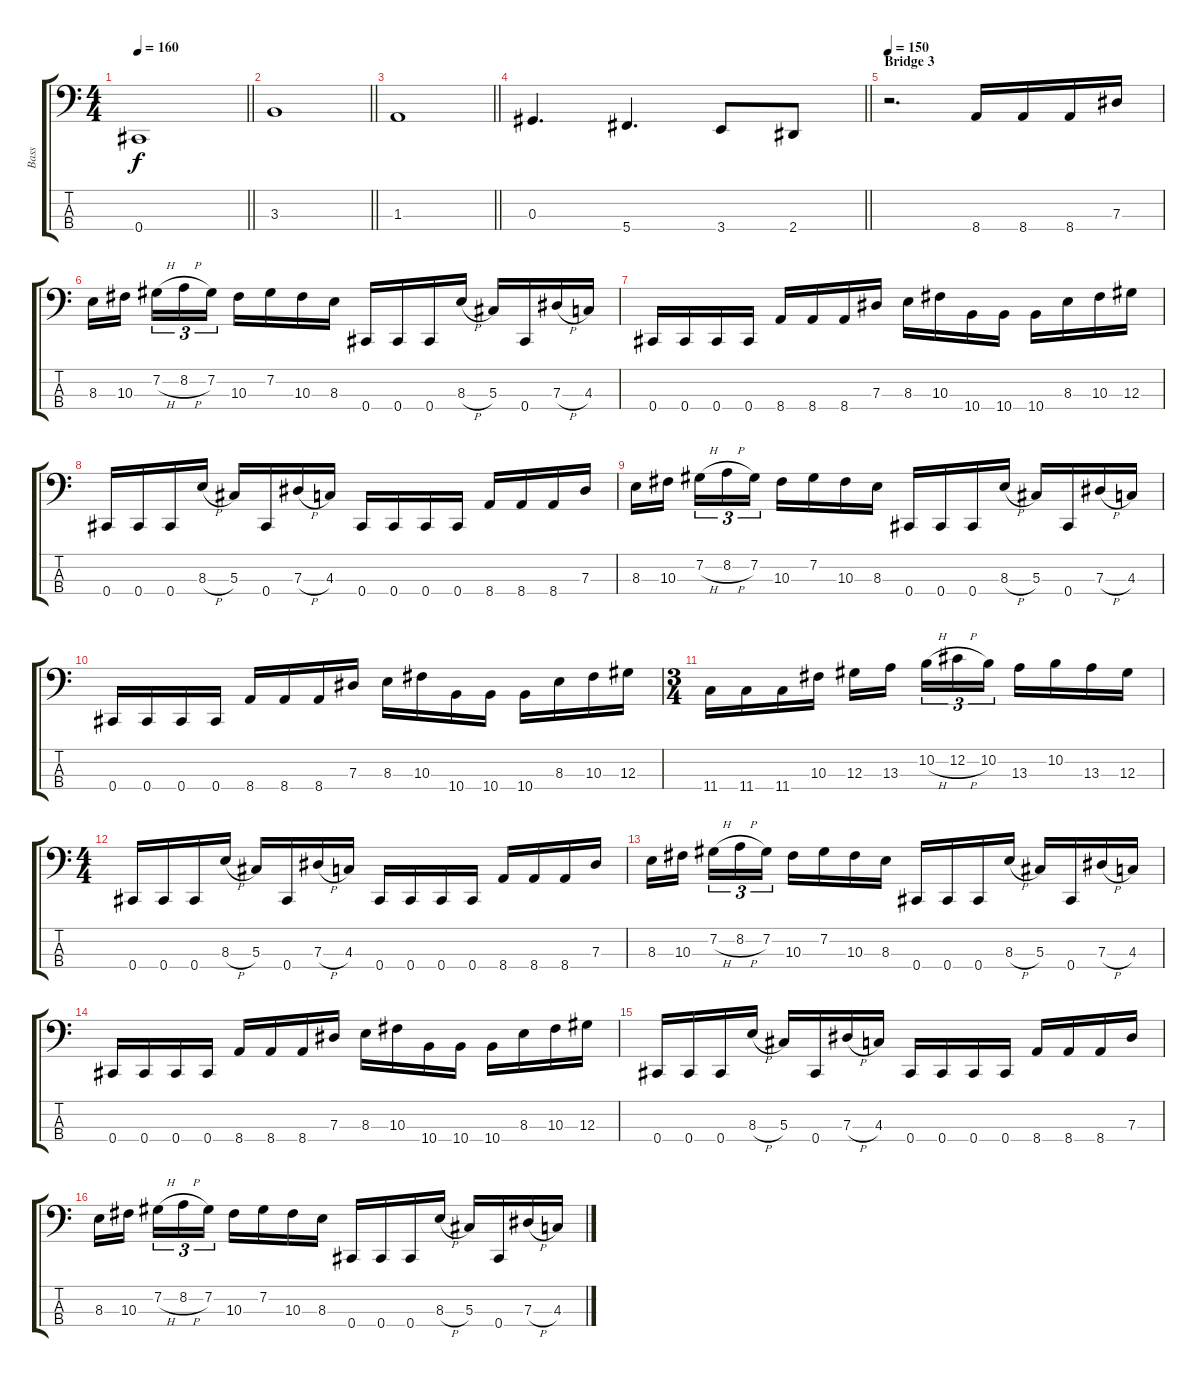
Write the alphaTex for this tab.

\track ("Bass" "Bass") {instrument electricbassfinger}
\staff {score tabs}
\tuning (Gb2 Db2 Ab1 Db1) {hide}
\ts (4 4)
\tempo 160
\clef f4
\barLineRight lightlight
\ks c
0.4.1{dy f} |
\barLineRight lightlight
3.3.1 |
\barLineRight lightlight
1.3.1 |
\barLineRight lightlight
0.3.4{d} 5.4.4{d} 3.4.8 2.4.8 |
\section ("" "Bridge 3")
\tempo 150
r.2{d} 8.4.16 8.4.16 8.4.16 7.3.16 |
8.3.16 10.3.16{beam splitsecondary} 7.2{h}.16{tu (3 2)} 8.2{h}.16{tu (3 2)} 7.2.16{tu (3 2)} 10.3.16 7.2.16 10.3.16 8.3.16 0.4.16 0.4.16 0.4.16 8.3{h}.16 5.3.16 0.4.16 7.3{h}.16 4.3.16 |
0.4.16 0.4.16 0.4.16 0.4.16 8.4.16 8.4.16 8.4.16 7.3.16 8.3.16 10.3.16 10.4.16 10.4.16 10.4.16 8.3.16 10.3.16 12.3.16 |
0.4.16 0.4.16 0.4.16 8.3{h}.16 5.3.16 0.4.16 7.3{h}.16 4.3.16 0.4.16 0.4.16 0.4.16 0.4.16 8.4.16 8.4.16 8.4.16 7.3.16 |
8.3.16 10.3.16{beam splitsecondary} 7.2{h}.16{tu (3 2)} 8.2{h}.16{tu (3 2)} 7.2.16{tu (3 2)} 10.3.16 7.2.16 10.3.16 8.3.16 0.4.16 0.4.16 0.4.16 8.3{h}.16 5.3.16 0.4.16 7.3{h}.16 4.3.16 |
0.4.16 0.4.16 0.4.16 0.4.16 8.4.16 8.4.16 8.4.16 7.3.16 8.3.16 10.3.16 10.4.16 10.4.16 10.4.16 8.3.16 10.3.16 12.3.16 |
\ts (3 4)
11.4.16 11.4.16 11.4.16 10.3.16 12.3.16 13.3.16{beam splitsecondary} 10.2{h}.16{tu (3 2)} 12.2{h}.16{tu (3 2)} 10.2.16{tu (3 2)} 13.3.16 10.2.16 13.3.16 12.3.16 |
\ts (4 4)
0.4.16 0.4.16 0.4.16 8.3{h}.16 5.3.16 0.4.16 7.3{h}.16 4.3.16 0.4.16 0.4.16 0.4.16 0.4.16 8.4.16 8.4.16 8.4.16 7.3.16 |
8.3.16 10.3.16{beam splitsecondary} 7.2{h}.16{tu (3 2)} 8.2{h}.16{tu (3 2)} 7.2.16{tu (3 2)} 10.3.16 7.2.16 10.3.16 8.3.16 0.4.16 0.4.16 0.4.16 8.3{h}.16 5.3.16 0.4.16 7.3{h}.16 4.3.16 |
0.4.16 0.4.16 0.4.16 0.4.16 8.4.16 8.4.16 8.4.16 7.3.16 8.3.16 10.3.16 10.4.16 10.4.16 10.4.16 8.3.16 10.3.16 12.3.16 |
0.4.16 0.4.16 0.4.16 8.3{h}.16 5.3.16 0.4.16 7.3{h}.16 4.3.16 0.4.16 0.4.16 0.4.16 0.4.16 8.4.16 8.4.16 8.4.16 7.3.16 |
8.3.16 10.3.16{beam splitsecondary} 7.2{h}.16{tu (3 2)} 8.2{h}.16{tu (3 2)} 7.2.16{tu (3 2)} 10.3.16 7.2.16 10.3.16 8.3.16 0.4.16 0.4.16 0.4.16 8.3{h}.16 5.3.16 0.4.16 7.3{h}.16 4.3.16
